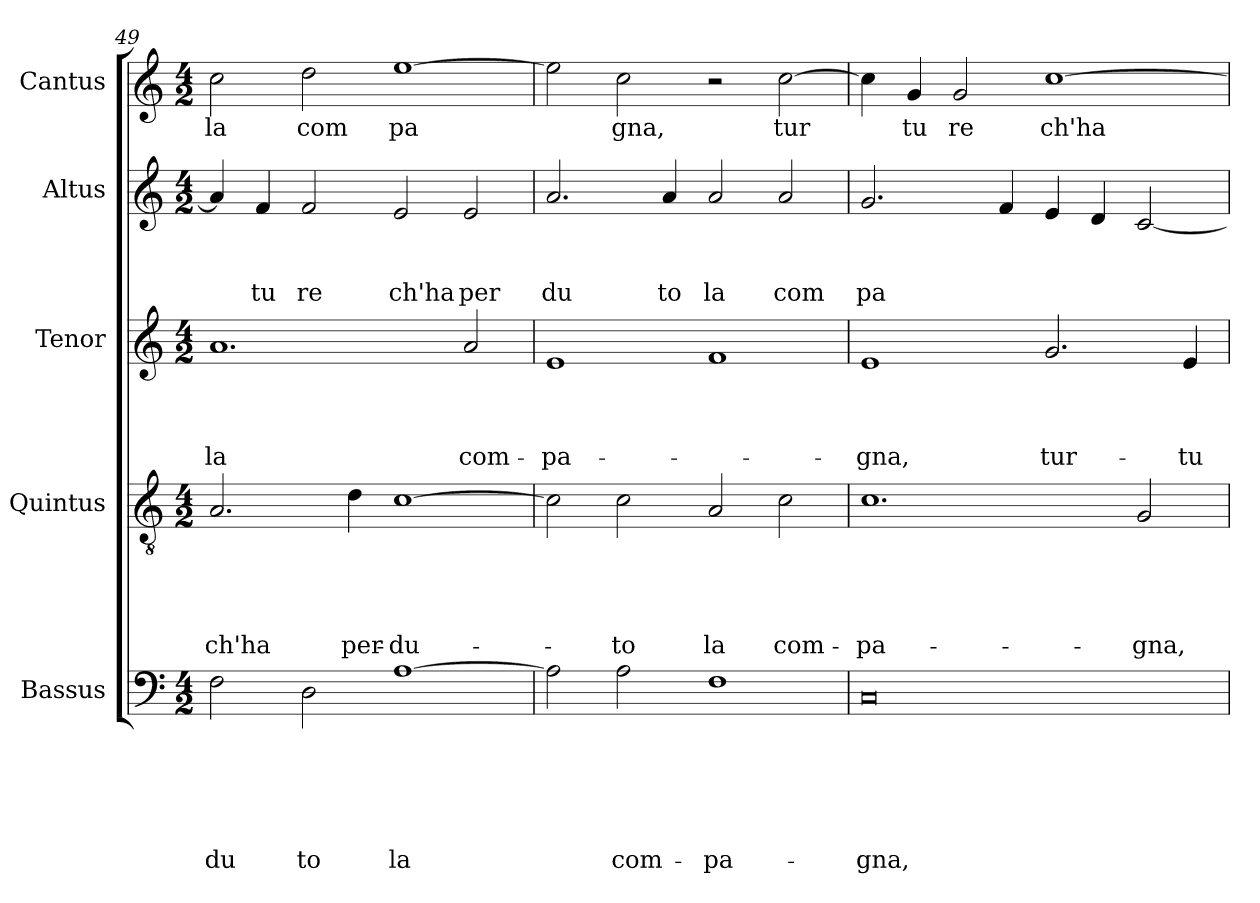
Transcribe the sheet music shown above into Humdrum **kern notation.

**kern	**text	**text	**text	**text	**text	**text	**kern	**text	**text	**text	**text	**text	**kern	**text	**text	**text	**text	**kern	**text	**text	**text	**kern	**text
*part5	*part5	*part5	*part5	*part5	*part5	*part5	*part4	*part4	*part4	*part4	*part4	*part4	*part3	*part3	*part3	*part3	*part3	*part2	*part2	*part2	*part2	*part1	*part1
*staff5	*staff5	*staff5	*staff5	*staff5	*staff5	*staff5	*staff4	*staff4	*staff4	*staff4	*staff4	*staff4	*staff3	*staff3	*staff3	*staff3	*staff3	*staff2	*staff2	*staff2	*staff2	*staff1	*staff1
*I"Bassus	*	*	*	*	*	*	*I"Quintus	*	*	*	*	*	*I"Tenor	*	*	*	*	*I"Altus	*	*	*	*I"Cantus	*
*clefF4	*	*	*	*	*	*	*clefGv2	*	*	*	*	*	*clefG2	*	*	*	*	*clefG2	*	*	*	*clefG2	*
*k[]	*	*	*	*	*	*	*k[]	*	*	*	*	*	*k[]	*	*	*	*	*k[]	*	*	*	*k[]	*
*C:	*	*	*	*	*	*	*C:	*	*	*	*	*	*C:	*	*	*	*	*C:	*	*	*	*C:	*
*M4/2	*	*	*	*	*	*	*M4/2	*	*	*	*	*	*M4/2	*	*	*	*	*M4/2	*	*	*	*M4/2	*
=49	=49	=49	=49	=49	=49	=49	=49	=49	=49	=49	=49	=49	=49	=49	=49	=49	=49	=49	=49	=49	=49	=49	=49
!	!	!	!	!	!	!LO:LY:b	!	!	!	!	!	!LO:LY:b	!	!	!	!	!LO:LY:b	!	!	!	!	!	!LO:LY:b
2F\	.	.	.	.	.	du	2.A/	.	.	.	.	ch'ha	1.a	.	.	.	la	4a/]	.	.	.	2cc\	la
!	!	!	!	!	!	!	!	!	!	!	!	!	!	!	!	!	!	!	!	!	!LO:LY:b	!	!
.	.	.	.	.	.	.	.	.	.	.	.	.	.	.	.	.	.	4f/	.	.	tu	.	.
!	!	!	!	!	!	!LO:LY:b	!	!	!	!	!	!	!	!	!	!	!	!	!	!	!LO:LY:b	!	!LO:LY:b
2D\	.	.	.	.	.	to	.	.	.	.	.	.	.	.	.	.	.	2f/	.	.	re	2dd\	com
!	!	!	!	!	!	!	!	!	!	!	!	!LO:LY:b	!	!	!	!	!	!	!	!	!	!	!
.	.	.	.	.	.	.	4d\	.	.	.	.	per-	.	.	.	.	.	.	.	.	.	.	.
!	!	!	!	!	!	!LO:LY:b	!	!	!	!	!	!LO:LY:b	!	!	!	!	!	!	!	!	!LO:LY:b	!	!LO:LY:b
[>1A	.	.	.	.	.	la	[>1c	.	.	.	.	-du-	.	.	.	.	.	2e/	.	.	ch'ha	[>1ee	pa
!	!	!	!	!	!	!	!	!	!	!	!	!	!	!	!	!	!LO:LY:b	!	!	!	!LO:LY:b	!	!
.	.	.	.	.	.	.	.	.	.	.	.	.	2a/	.	.	.	com-	2e/	.	.	per	.	.
!!LO:PB:g=z
=50	=50	=50	=50	=50	=50	=50	=50	=50	=50	=50	=50	=50	=50	=50	=50	=50	=50	=50	=50	=50	=50	=50	=50
!	!	!	!	!	!	!	!	!	!	!	!	!	!	!	!	!	!LO:LY:b	!	!	!	!LO:LY:b	!	!
2A\]	.	.	.	.	.	.	2c\]	.	.	.	.	.	1e	.	.	.	-pa-	2.a/	.	.	du	2ee\]	.
!	!	!	!	!	!	!LO:LY:b	!	!	!	!	!	!LO:LY:b	!	!	!	!	!	!	!	!	!	!	!LO:LY:b
2A\	.	.	.	.	.	com-	2c\	.	.	.	.	-to	.	.	.	.	.	.	.	.	.	2cc\	gna,
!	!	!	!	!	!	!	!	!	!	!	!	!	!	!	!	!	!	!	!	!	!LO:LY:b	!	!
.	.	.	.	.	.	.	.	.	.	.	.	.	.	.	.	.	.	4a/	.	.	to	.	.
!	!	!	!	!	!	!LO:LY:b	!	!	!	!	!	!LO:LY:b	!	!	!	!	!	!	!	!	!LO:LY:b	!	!
1F	.	.	.	.	.	-pa-	2A/	.	.	.	.	la	1f	.	.	.	.	2a/	.	.	la	2r	.
!	!	!	!	!	!	!	!	!	!	!	!	!LO:LY:b	!	!	!	!	!	!	!	!	!LO:LY:b	!	!LO:LY:b
.	.	.	.	.	.	.	2c\	.	.	.	.	com-	.	.	.	.	.	2a/	.	.	com	[>2cc\	tur
=51	=51	=51	=51	=51	=51	=51	=51	=51	=51	=51	=51	=51	=51	=51	=51	=51	=51	=51	=51	=51	=51	=51	=51
!	!	!	!	!	!	!LO:LY:b	!	!	!	!	!	!LO:LY:b	!	!	!	!	!LO:LY:b	!	!	!	!LO:LY:b	!	!
0C	.	.	.	.	.	-gna,	1.c	.	.	.	.	-pa-	1e	.	.	.	-gna,	2.g/	.	.	pa	4cc\]	.
!	!	!	!	!	!	!	!	!	!	!	!	!	!	!	!	!	!	!	!	!	!	!	!LO:LY:b
.	.	.	.	.	.	.	.	.	.	.	.	.	.	.	.	.	.	.	.	.	.	4g/	tu
!	!	!	!	!	!	!	!	!	!	!	!	!	!	!	!	!	!	!	!	!	!	!	!LO:LY:b
.	.	.	.	.	.	.	.	.	.	.	.	.	.	.	.	.	.	.	.	.	.	2g/	re
.	.	.	.	.	.	.	.	.	.	.	.	.	.	.	.	.	.	4f/	.	.	.	.	.
!	!	!	!	!	!	!	!	!	!	!	!	!	!	!	!	!	!LO:LY:b	!	!	!	!	!	!LO:LY:b
.	.	.	.	.	.	.	.	.	.	.	.	.	2.g/	.	.	.	tur-	4e/	.	.	.	[>1cc	ch'ha
.	.	.	.	.	.	.	.	.	.	.	.	.	.	.	.	.	.	4d/	.	.	.	.	.
!	!	!	!	!	!	!	!	!	!	!	!	!LO:LY:b	!	!	!	!	!	!	!	!	!	!	!
.	.	.	.	.	.	.	2G/	.	.	.	.	-gna,	.	.	.	.	.	[<2c/	.	.	.	.	.
!	!	!	!	!	!	!	!	!	!	!	!	!	!	!	!	!	!LO:LY:b	!	!	!	!	!	!
.	.	.	.	.	.	.	.	.	.	.	.	.	4e/	.	.	.	-tu-	.	.	.	.	.	.
=	=	=	=	=	=	=	=	=	=	=	=	=	=	=	=	=	=	=	=	=	=	=	=
*-	*-	*-	*-	*-	*-	*-	*-	*-	*-	*-	*-	*-	*-	*-	*-	*-	*-	*-	*-	*-	*-	*-	*-
